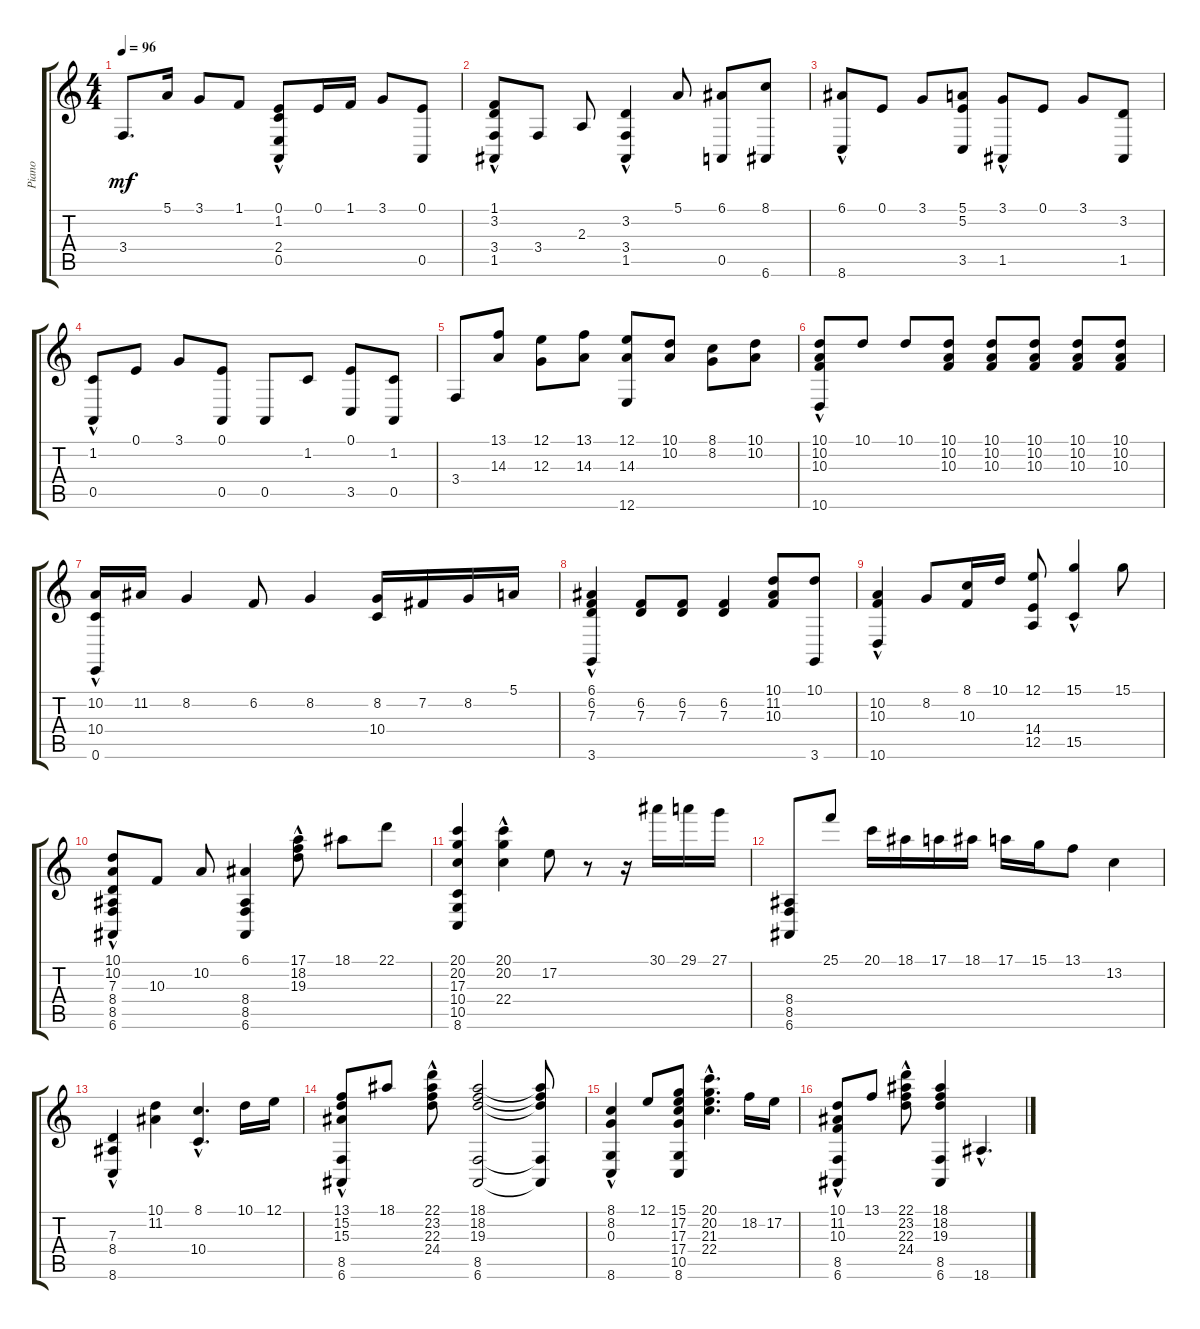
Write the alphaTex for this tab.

\track ("Piano" "Piano") {instrument acousticgrandpiano}
\staff {score tabs}
\tuning (E4 B3 G3 D3 A2 E2) {hide}
\ts (4 4)
\tempo 96
\clef g2
\ks c
3.4.8{d dy mf} 5.1.16 3.1.8 1.1.8 (0.1 1.2 2.4 0.5{hac}).8 0.1.16 1.1.16 3.1.8 (0.1 0.5).8 |
(1.1 3.2 3.4 1.5{hac}).8 3.4.8 2.3.8 (3.2 3.4 1.5{hac}).4 5.1.8 (6.1 0.5).8 (8.1 6.6).8 |
(6.1{hac} 8.6{hac}).8 0.1.8 3.1.8 (5.1 5.2 3.5).8 (3.1 1.5{hac}).8 0.1.8 3.1.8 (3.2 1.5).8 |
(1.2 0.5{hac}).8 0.1.8 3.1.8 (0.1 0.5).8 0.5.8 1.2.8 (0.1 3.5).8 (1.2 0.5).8 |
3.4.8 (13.1 14.3).8 (12.1 12.3).8 (13.1 14.3).8 (12.1 14.3 12.6).8 (10.1 10.2).8 (8.1 8.2).8 (10.1 10.2).8 |
(10.1 10.2{hac} 10.3{hac} 10.6).8 10.1.8 10.1.8 (10.1 10.2 10.3).8 (10.1 10.2 10.3).8 (10.1 10.2 10.3).8 (10.1 10.2 10.3).8 (10.1 10.2 10.3).8 |
(10.2 10.4{hac} 0.6{hac}).16 11.2.16 8.2.4 6.2.8 8.2.4 (8.2 10.4).16 7.2.16 8.2.16 5.1.16 |
(6.1{hac} 6.2 7.3 3.6{hac}).4 (6.2 7.3).8 (6.2 7.3).8 (6.2 7.3).4 (10.1 11.2 10.3).8 (10.1 3.6).8 |
(10.2{hac} 10.3 10.6).4 8.2.8 (8.1 10.3).16 10.1.16 (12.1 14.4 12.5).8 (15.1 15.5{hac}).4 15.1.8 |
(10.1 10.2 7.3 8.4{hac} 8.5{hac} 6.6{hac}).8 10.3.8 10.2.8 (6.1 8.4 8.5 6.6).4 (17.1 18.2{hac} 19.3{hac}).8 18.1.8 22.1.8 |
(20.1 20.2 17.3 10.4 10.5 8.6).4 (20.1{hac} 20.2{hac} 22.4).4 17.2.8 r.8 r.16 30.1.16 29.1.16 27.1.16 |
(8.4 8.5 6.6).8 25.1.8 20.1.16 18.1.16 17.1.16 18.1.16 17.1.16 15.1.16 13.1.8 13.2.4 |
(7.3 8.4{hac} 8.6{hac}).4 (10.1 11.2).4 (8.1 10.4{hac}).4{d} 10.1.16 12.1.16 |
(13.1 15.2 15.3 8.5{hac} 6.6{hac}).8 18.1.8 (22.1{hac} 23.2 22.3 24.4).8 (18.1 18.2 19.3 8.5 6.6).2 (18.1{t} 18.2{t} 19.3{t} 8.5{t} 6.6{t}).8 |
(8.1 8.2 0.3{hac} 8.6{hac}).4 12.1.8 (15.1 17.2 17.3 17.4 10.5 8.6).8 (20.1{hac} 20.2{hac} 21.3{hac} 22.4{hac}).4{d} 18.2.16 17.2.16 |
(10.1 11.2 10.3 8.5{hac} 6.6{hac}).8 13.1.8 (22.1{hac} 23.2 22.3 24.4).8 (18.1 18.2 19.3 8.5 6.6).4 18.6{hac}.4{d}
